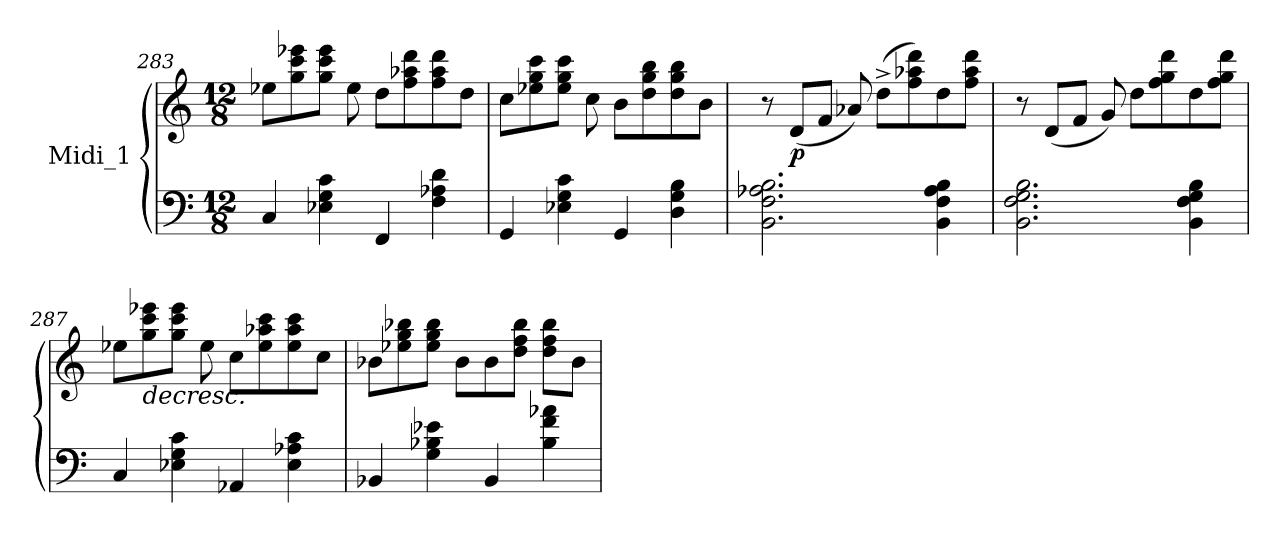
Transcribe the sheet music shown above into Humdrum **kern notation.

**kern	**kern	**dynam
*part1	*part1	*part1
*staff2	*staff1	*staff1/2
*I"Midi_1	*	*
*clefF4	*clefG2	*
*k[]	*k[]	*
*C:	*C:	*
*M12/8	*M12/8	*
=283	=283	=283
*	*^	*
4C/	8ee-X\L	2ryy	.
.	8gg\ 8ccc\ 8eee-X\	.	.
4E-X\ 4G\ 4c\	8gg\ 8ccc\ 8eee-\J	.	.
.	8ee-\	.	.
4FF/	8dd\L	2ryy	.
.	8ff\ 8aa-X\ 8ddd\	.	.
4F\ 4A-X\ 4d\	8ff\ 8aa-\ 8ddd\	.	.
.	8dd\J	.	.
=284	=284	=284	=284
4GG/	8cc\L	2ryy	.
.	8ee-X\ 8gg\ 8ccc\	.	.
4E-X\ 4G\ 4c\	8ee-\ 8gg\ 8ccc\J	.	.
.	8cc\	.	.
4GG/	8b\L	2ryy	.
.	8dd\ 8gg\ 8bb\	.	.
4D\ 4G\ 4B\	8dd\ 8gg\ 8bb\	.	.
.	8b\J	.	.
!!LO:LB:g=z	!!
=285	=285	=285	=285
2.BB\ 2.F\ 2.A-X\ 2.B\	8r	2ryy	.
!	!	!	!LO:DY:b
.	(8d/L	.	p
.	8f/J	.	.
.	8a-X/)	.	.
.	(8dd^\L	2ryy	.
.	8ff\ 8aa-X\ 8ddd\)	.	.
4BB\ 4F\ 4A-\ 4B\	8dd\	.	.
.	8ff\ 8aa-\ 8ddd\J	.	.
=286	=286	=286	=286
2.BB\ 2.F\ 2.G\ 2.B\	8r	2ryy	.
.	(8d/L	.	.
.	8f/J	.	.
.	8g/)	.	.
.	8dd\L	2ryy	.
.	8ff\ 8gg\ 8ddd\	.	.
4BB\ 4F\ 4G\ 4B\	8dd\	.	.
.	8ff\ 8gg\ 8ddd\J	.	.
*	*v	*v	*
!!LO:PB:g=z
=287	=287	=287
4C/	8ee-X\L	.
!	!LO:TX:b:i:t=decresc.	!
.	8gg\ 8ccc\ 8eee-X\	.
4E-X\ 4G\ 4c\	8gg\ 8ccc\ 8eee-\J	.
.	8ee-\	.
4AA-X/	8cc\L	.
.	8ee-\ 8aa-X\ 8ccc\	.
4E-\ 4A-X\ 4c\	8ee-\ 8aa-\ 8ccc\	.
.	8cc\J	.
=288	=288	=288
4BB-X/	8b-X\L	.
.	8ee-X\ 8gg\ 8bb-X\	.
4G\ 4B-X\ 4e-X\	8ee-\ 8gg\ 8bb-\J	.
.	8b-\L	.
4BB-/	8b-\	.
.	8dd\ 8ff\ 8bb-\J	.
4B-\ 4f\ 4a-X\	8dd\ 8ff\ 8bb-\L	.
.	8b-\J	.
=	=	=
*-	*-	*-
